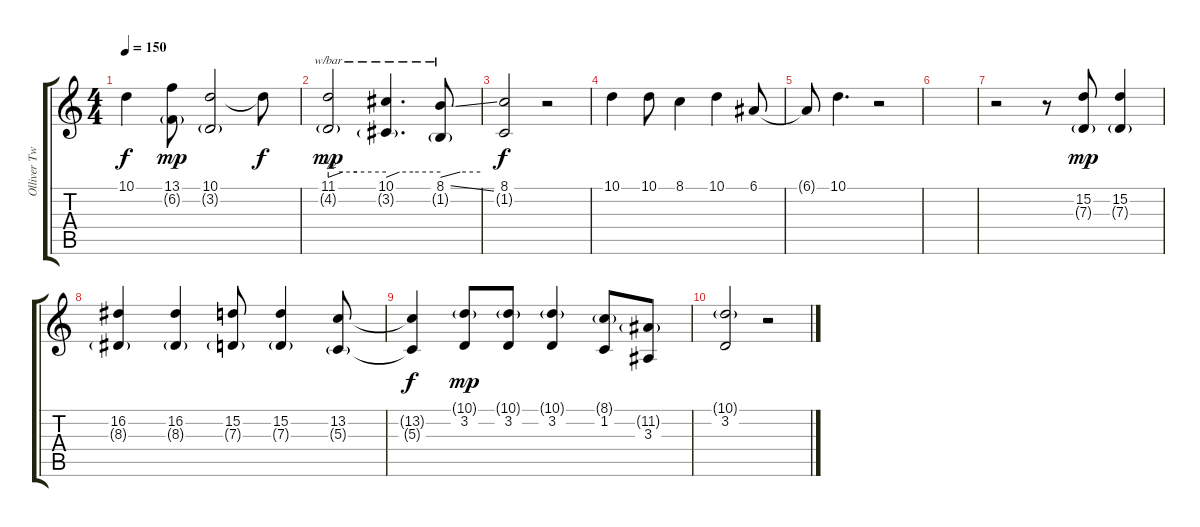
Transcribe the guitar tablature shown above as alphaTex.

\track ("Olliver Twisted" "Olliver Tw") {instrument sopranosax}
\staff {score tabs}
\tuning (E4 B3 G3 D3 A2 E2) {hide}
\ts (4 4)
\tempo 150
\clef g2
\ks c
10.1{t}.4{dy f} (13.1 6.2{g}).8{dy mp} (10.1 3.2{g}).2 10.1{t}.8{dy f} |
(11.1 4.2{g}).2{tbe (custom default 0 -2 15 0 30 0 60 0) dy mp} (10.1 3.2{g}).4{d tbe (custom default 0 -2 15 0 30 0 60 0)} (8.1{ss} 1.2{g}).8{tbe (custom default 0 -2 30 0 60 0)} |
(8.1 1.2{t}).2{dy f} r.2 |
10.1.4 10.1.8 8.1.4 10.1.4 6.1.8 |
6.1{t}.8 10.1.4{d} r.2 |
|
r.2 r.8 (15.2 7.3{g}).8{dy mp} (15.2 7.3{g}).4 |
(16.2 8.3{g}).4 (16.2 8.3{g}).4 (15.2 7.3{g}).8 (15.2 7.3{g}).4 (13.2 5.3{g}).8 |
(13.2{t} 5.3{t}).4{dy f} (10.1{g} 3.2).8{dy mp} (10.1{g} 3.2).8 (10.1{g} 3.2).4 (8.1{g} 1.2).8 (11.2{g} 3.3).8 |
(10.1{g} 3.2).2 r.2
